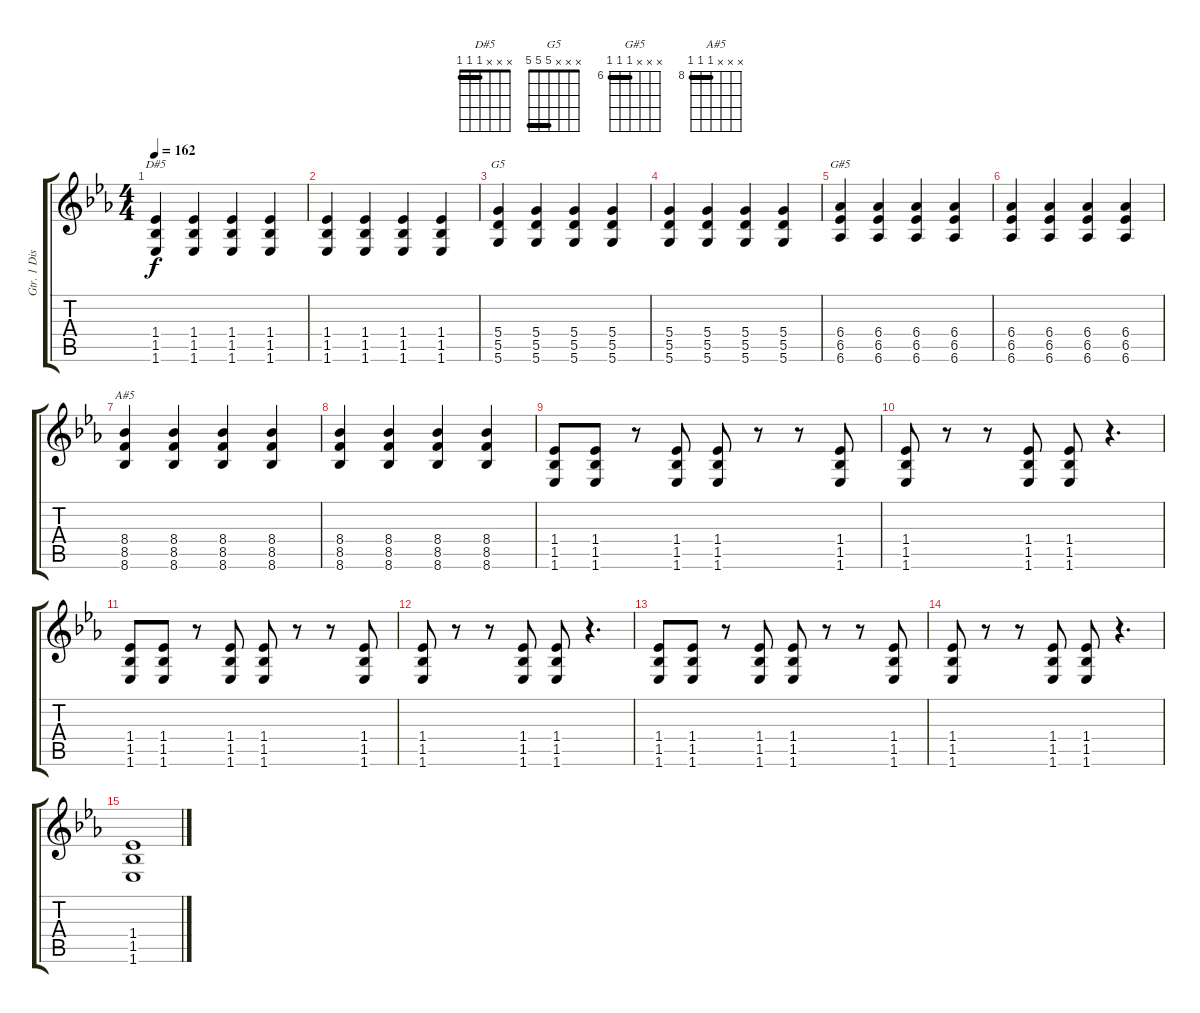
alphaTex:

\track ("Gtr. 1 Distortion" "Gtr. 1 Dis") {instrument distortionguitar}
\staff {score tabs}
\tuning (E4 B3 G3 D3 A2 D2) {hide}
\chord ("D#5" x x x 1 1 1) {barre 1}
\chord ("G5" x x x 5 5 5) {barre 5}
\chord ("G#5" x x x 6 6 6) {firstfret 6 barre 6}
\chord ("A#5" x x x 8 8 8) {firstfret 8 barre 8}
\ts (4 4)
\tempo 162
\clef g2
\ks eb
(1.4 1.5 1.6).4{ch "D#5" dy f} (1.4 1.5 1.6).4 (1.4 1.5 1.6).4 (1.4 1.5 1.6).4 |
(1.4 1.5 1.6).4 (1.4 1.5 1.6).4 (1.4 1.5 1.6).4 (1.4 1.5 1.6).4 |
(5.4 5.5 5.6).4{ch "G5"} (5.4 5.5 5.6).4 (5.4 5.5 5.6).4 (5.4 5.5 5.6).4 |
(5.4 5.5 5.6).4 (5.4 5.5 5.6).4 (5.4 5.5 5.6).4 (5.4 5.5 5.6).4 |
(6.4 6.5 6.6).4{ch "G#5"} (6.4 6.5 6.6).4 (6.4 6.5 6.6).4 (6.4 6.5 6.6).4 |
(6.4 6.5 6.6).4 (6.4 6.5 6.6).4 (6.4 6.5 6.6).4 (6.4 6.5 6.6).4 |
(8.4 8.5 8.6).4{ch "A#5"} (8.4 8.5 8.6).4 (8.4 8.5 8.6).4 (8.4 8.5 8.6).4 |
(8.4 8.5 8.6).4 (8.4 8.5 8.6).4 (8.4 8.5 8.6).4 (8.4 8.5 8.6).4 |
(1.4 1.5 1.6).8 (1.4 1.5 1.6).8 r.8 (1.4 1.5 1.6).8 (1.4 1.5 1.6).8 r.8 r.8 (1.4 1.5 1.6).8 |
(1.4 1.5 1.6).8 r.8 r.8 (1.4 1.5 1.6).8 (1.4 1.5 1.6).8 r.4{d} |
(1.4 1.5 1.6).8 (1.4 1.5 1.6).8 r.8 (1.4 1.5 1.6).8 (1.4 1.5 1.6).8 r.8 r.8 (1.4 1.5 1.6).8 |
(1.4 1.5 1.6).8 r.8 r.8 (1.4 1.5 1.6).8 (1.4 1.5 1.6).8 r.4{d} |
(1.4 1.5 1.6).8 (1.4 1.5 1.6).8 r.8 (1.4 1.5 1.6).8 (1.4 1.5 1.6).8 r.8 r.8 (1.4 1.5 1.6).8 |
(1.4 1.5 1.6).8 r.8 r.8 (1.4 1.5 1.6).8 (1.4 1.5 1.6).8 r.4{d} |
(1.4 1.5 1.6).1
